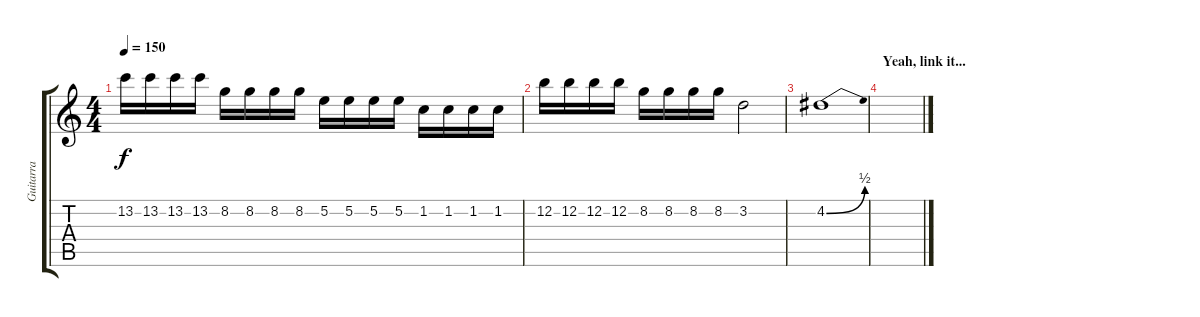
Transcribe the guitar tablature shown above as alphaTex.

\track ("Guitarra" "Guitarra") {instrument distortionguitar}
\staff {score tabs}
\tuning (E4 B3 G3 D3 A2 D2) {hide}
\ts (4 4)
\tempo 150
\clef g2
\ks c
13.2.16{dy f} 13.2.16 13.2.16 13.2.16 8.2.16 8.2.16 8.2.16 8.2.16 5.2.16 5.2.16 5.2.16 5.2.16 1.2.16 1.2.16 1.2.16 1.2.16 |
12.2.16 12.2.16 12.2.16 12.2.16 8.2.16 8.2.16 8.2.16 8.2.16 3.2.2 |
4.2{be (bend 0 0 60 2)}.1 |
\section ("" "Yeah, link it...")
